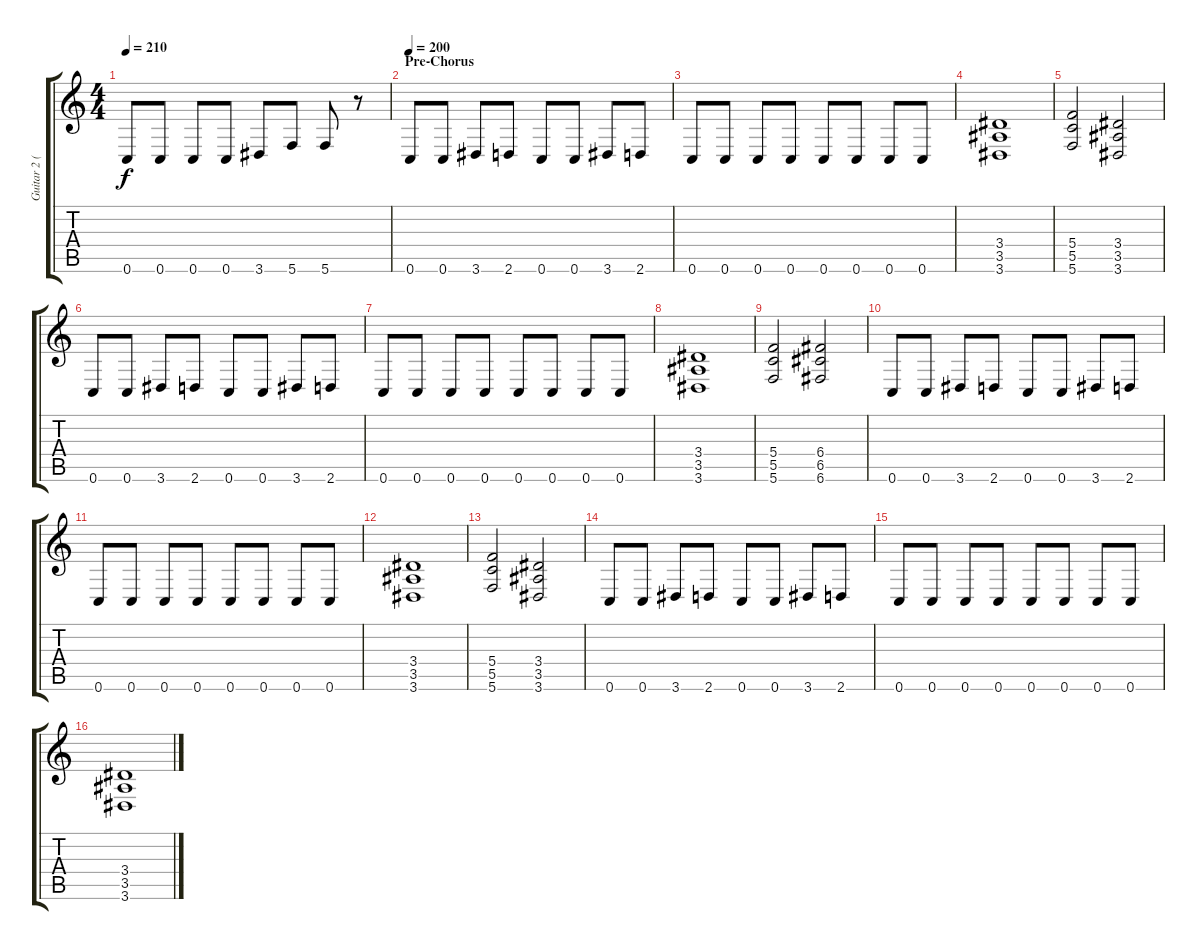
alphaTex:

\track ("Guitar 2 (Solo Guitar)" "Guitar 2 (") {instrument overdrivenguitar}
\staff {score tabs}
\tuning (D4 A3 F3 C3 G2 C2) {hide}
\ts (4 4)
\tempo 210
\clef g2
\ks c
0.6.8{dy f} 0.6.8 0.6.8 0.6.8 3.6.8 5.6.8 5.6.8 r.8 |
\section ("" "Pre-Chorus")
\tempo 200
0.6.8 0.6.8 3.6.8 2.6.8 0.6.8 0.6.8 3.6.8 2.6.8 |
0.6.8 0.6.8 0.6.8 0.6.8 0.6.8 0.6.8 0.6.8 0.6.8 |
(3.4 3.5 3.6).1 |
(5.4 5.5 5.6).2 (3.4 3.5 3.6).2 |
0.6.8 0.6.8 3.6.8 2.6.8 0.6.8 0.6.8 3.6.8 2.6.8 |
0.6.8 0.6.8 0.6.8 0.6.8 0.6.8 0.6.8 0.6.8 0.6.8 |
(3.4 3.5 3.6).1 |
(5.4 5.5 5.6).2 (6.4 6.5 6.6).2 |
0.6.8 0.6.8 3.6.8 2.6.8 0.6.8 0.6.8 3.6.8 2.6.8 |
0.6.8 0.6.8 0.6.8 0.6.8 0.6.8 0.6.8 0.6.8 0.6.8 |
(3.4 3.5 3.6).1 |
(5.4 5.5 5.6).2 (3.4 3.5 3.6).2 |
0.6.8 0.6.8 3.6.8 2.6.8 0.6.8 0.6.8 3.6.8 2.6.8 |
0.6.8 0.6.8 0.6.8 0.6.8 0.6.8 0.6.8 0.6.8 0.6.8 |
(3.4 3.5 3.6).1
